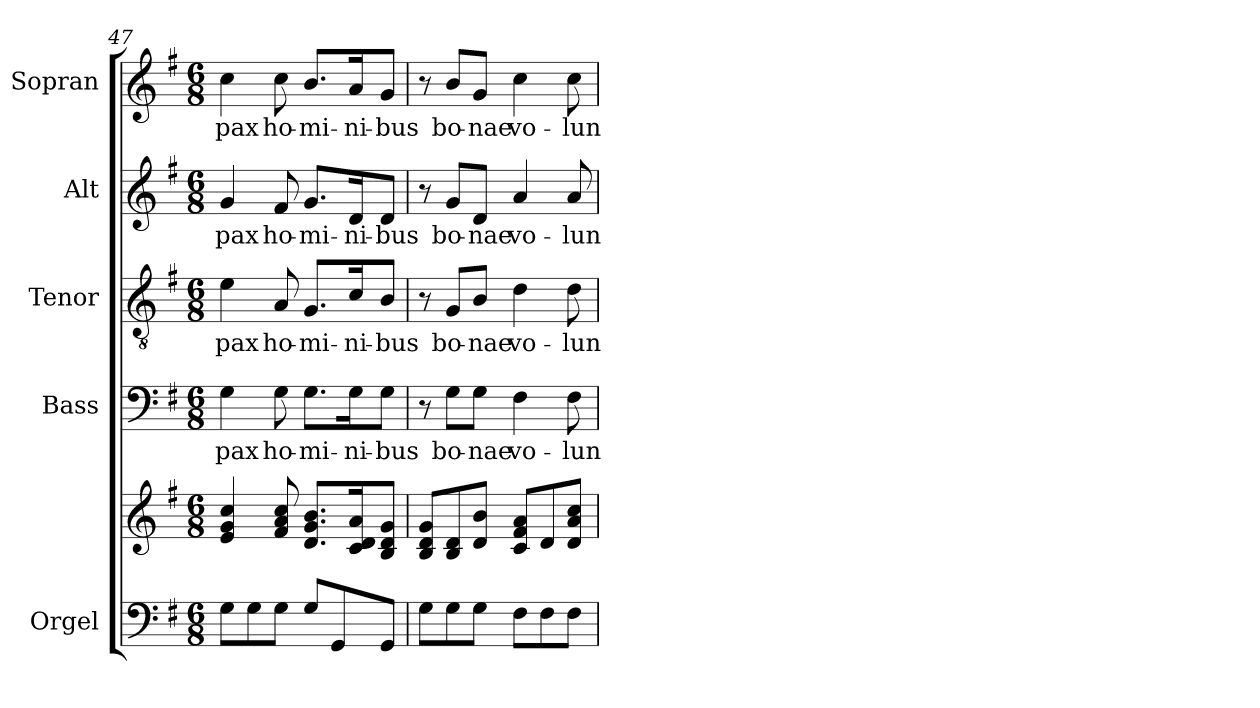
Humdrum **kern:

**kern	**kern	**kern	**text	**kern	**text	**kern	**text	**kern	**text
*part5	*part5	*part4	*part4	*part3	*part3	*part2	*part2	*part1	*part1
*staff6	*staff5	*staff4	*staff4	*staff3	*staff3	*staff2	*staff2	*staff1	*staff1
*I"Orgel	*	*I"Bass	*	*I"Tenor	*	*I"Alt	*	*I"Sopran	*
*I'Org.	*	*I'B.	*	*I'T.	*	*I'A.	*	*I'S.	*
*clefF4	*clefG2	*clefF4	*	*clefGv2	*	*clefG2	*	*clefG2	*
*k[f#]	*k[f#]	*k[f#]	*	*k[f#]	*	*k[f#]	*	*k[f#]	*
*G:	*G:	*G:	*	*G:	*	*G:	*	*G:	*
*M6/8	*M6/8	*M6/8	*	*M6/8	*	*M6/8	*	*M6/8	*
=47	=47	=47	=47	=47	=47	=47	=47	=47	=47
!	!	!	!LO:LY:b	!	!LO:LY:b	!	!LO:LY:b	!	!LO:LY:b
8G\L	4e/ 4g/ 4cc/	4G\	pax	4e\	pax	4g/	pax	4cc\	pax
8G\	.	.	.	.	.	.	.	.	.
!	!	!	!LO:LY:b	!	!LO:LY:b	!	!LO:LY:b	!	!LO:LY:b
8G\J	8f#/ 8a/ 8cc/	8G\	ho-	8A/	ho-	8f#/	ho-	8cc\	ho-
!	!	!	!LO:LY:b	!	!LO:LY:b	!	!LO:LY:b	!	!LO:LY:b
8G/L	8.d/ 8.g/ 8.b/L	8.G\L	-mi-	8.G/L	-mi-	8.g/L	-mi-	8.b/L	-mi-
8GG/	.	.	.	.	.	.	.	.	.
!	!	!	!LO:LY:b	!	!LO:LY:b	!	!LO:LY:b	!	!LO:LY:b
.	16c/ 16d/ 16a/k	16G\K	-ni-	16c/K	-ni-	16d/K	-ni-	16a/K	-ni-
!	!	!	!LO:LY:b	!	!LO:LY:b	!	!LO:LY:b	!	!LO:LY:b
8GG/J	8B/ 8d/ 8g/J	8G\J	-bus	8B/J	-bus	8d/J	-bus	8g/J	-bus
=48	=48	=48	=48	=48	=48	=48	=48	=48	=48
8G\L	8B/ 8d/ 8g/L	8r	.	8r	.	8r	.	8r	.
!	!	!	!LO:LY:b	!	!LO:LY:b	!	!LO:LY:b	!	!LO:LY:b
8G\	8B/ 8d/	8G\L	bo-	8G/L	bo-	8g/L	bo-	8b/L	bo-
!	!	!	!LO:LY:b	!	!LO:LY:b	!	!LO:LY:b	!	!LO:LY:b
8G\J	8d/ 8b/J	8G\J	-nae	8B/J	-nae	8d/J	-nae	8g/J	-nae
!	!	!	!LO:LY:b	!	!LO:LY:b	!	!LO:LY:b	!	!LO:LY:b
8F#\L	8c/ 8f#/ 8a/L	4F#\	vo-	4d\	vo-	4a/	vo-	4cc\	vo-
8F#\	8d/	.	.	.	.	.	.	.	.
!	!	!	!LO:LY:b	!	!LO:LY:b	!	!LO:LY:b	!	!LO:LY:b
8F#\J	8d/ 8a/ 8cc/J	8F#\	-lun-	8d\	-lun-	8a/	-lun-	8cc\	-lun-
=	=	=	=	=	=	=	=	=	=
*-	*-	*-	*-	*-	*-	*-	*-	*-	*-
